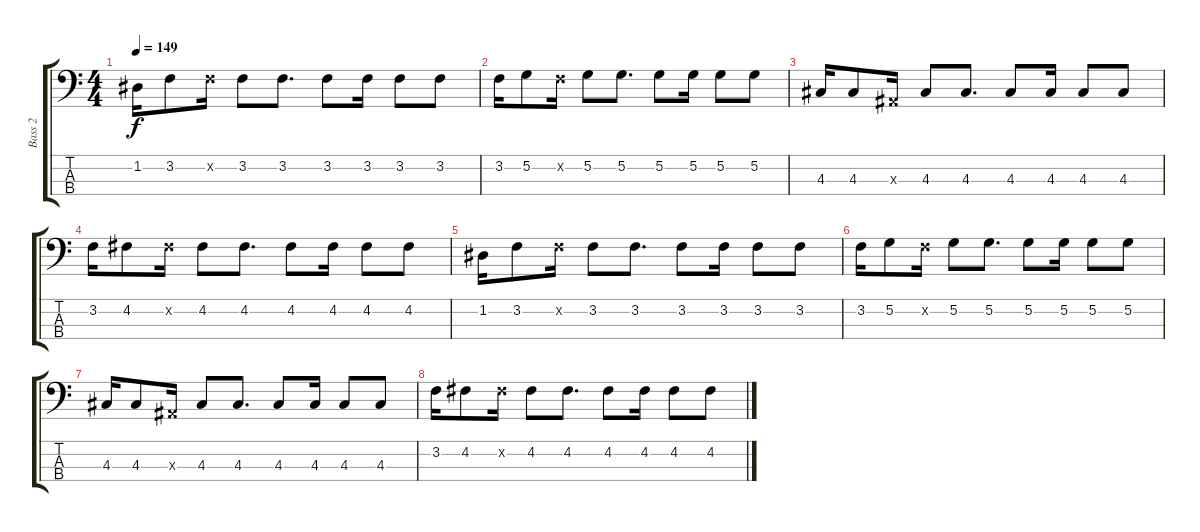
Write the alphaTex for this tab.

\track ("Bass 2" "Bass 2") {instrument electricguitarclean}
\staff {score tabs}
\tuning (G2 D2 A1 E1) {hide}
\ts (4 4)
\tempo 149
\clef f4
\ks c
1.2.16{dy f} 3.2.8 3.2{x}.16 3.2.8 3.2.8{d} 3.2.8 3.2.16 3.2.8 3.2.8 |
3.2.16 5.2.8 3.2{x}.16 5.2.8 5.2.8{d} 5.2.8 5.2.16 5.2.8 5.2.8 |
4.3.16 4.3.8 1.3{x}.16 4.3.8 4.3.8{d} 4.3.8 4.3.16 4.3.8 4.3.8 |
3.2.16 4.2.8 4.2{x}.16 4.2.8 4.2.8{d} 4.2.8 4.2.16 4.2.8 4.2.8 |
1.2.16 3.2.8 3.2{x}.16 3.2.8 3.2.8{d} 3.2.8 3.2.16 3.2.8 3.2.8 |
3.2.16 5.2.8 3.2{x}.16 5.2.8 5.2.8{d} 5.2.8 5.2.16 5.2.8 5.2.8 |
4.3.16 4.3.8 1.3{x}.16 4.3.8 4.3.8{d} 4.3.8 4.3.16 4.3.8 4.3.8 |
3.2.16 4.2.8 4.2{x}.16 4.2.8 4.2.8{d} 4.2.8 4.2.16 4.2.8 4.2.8
